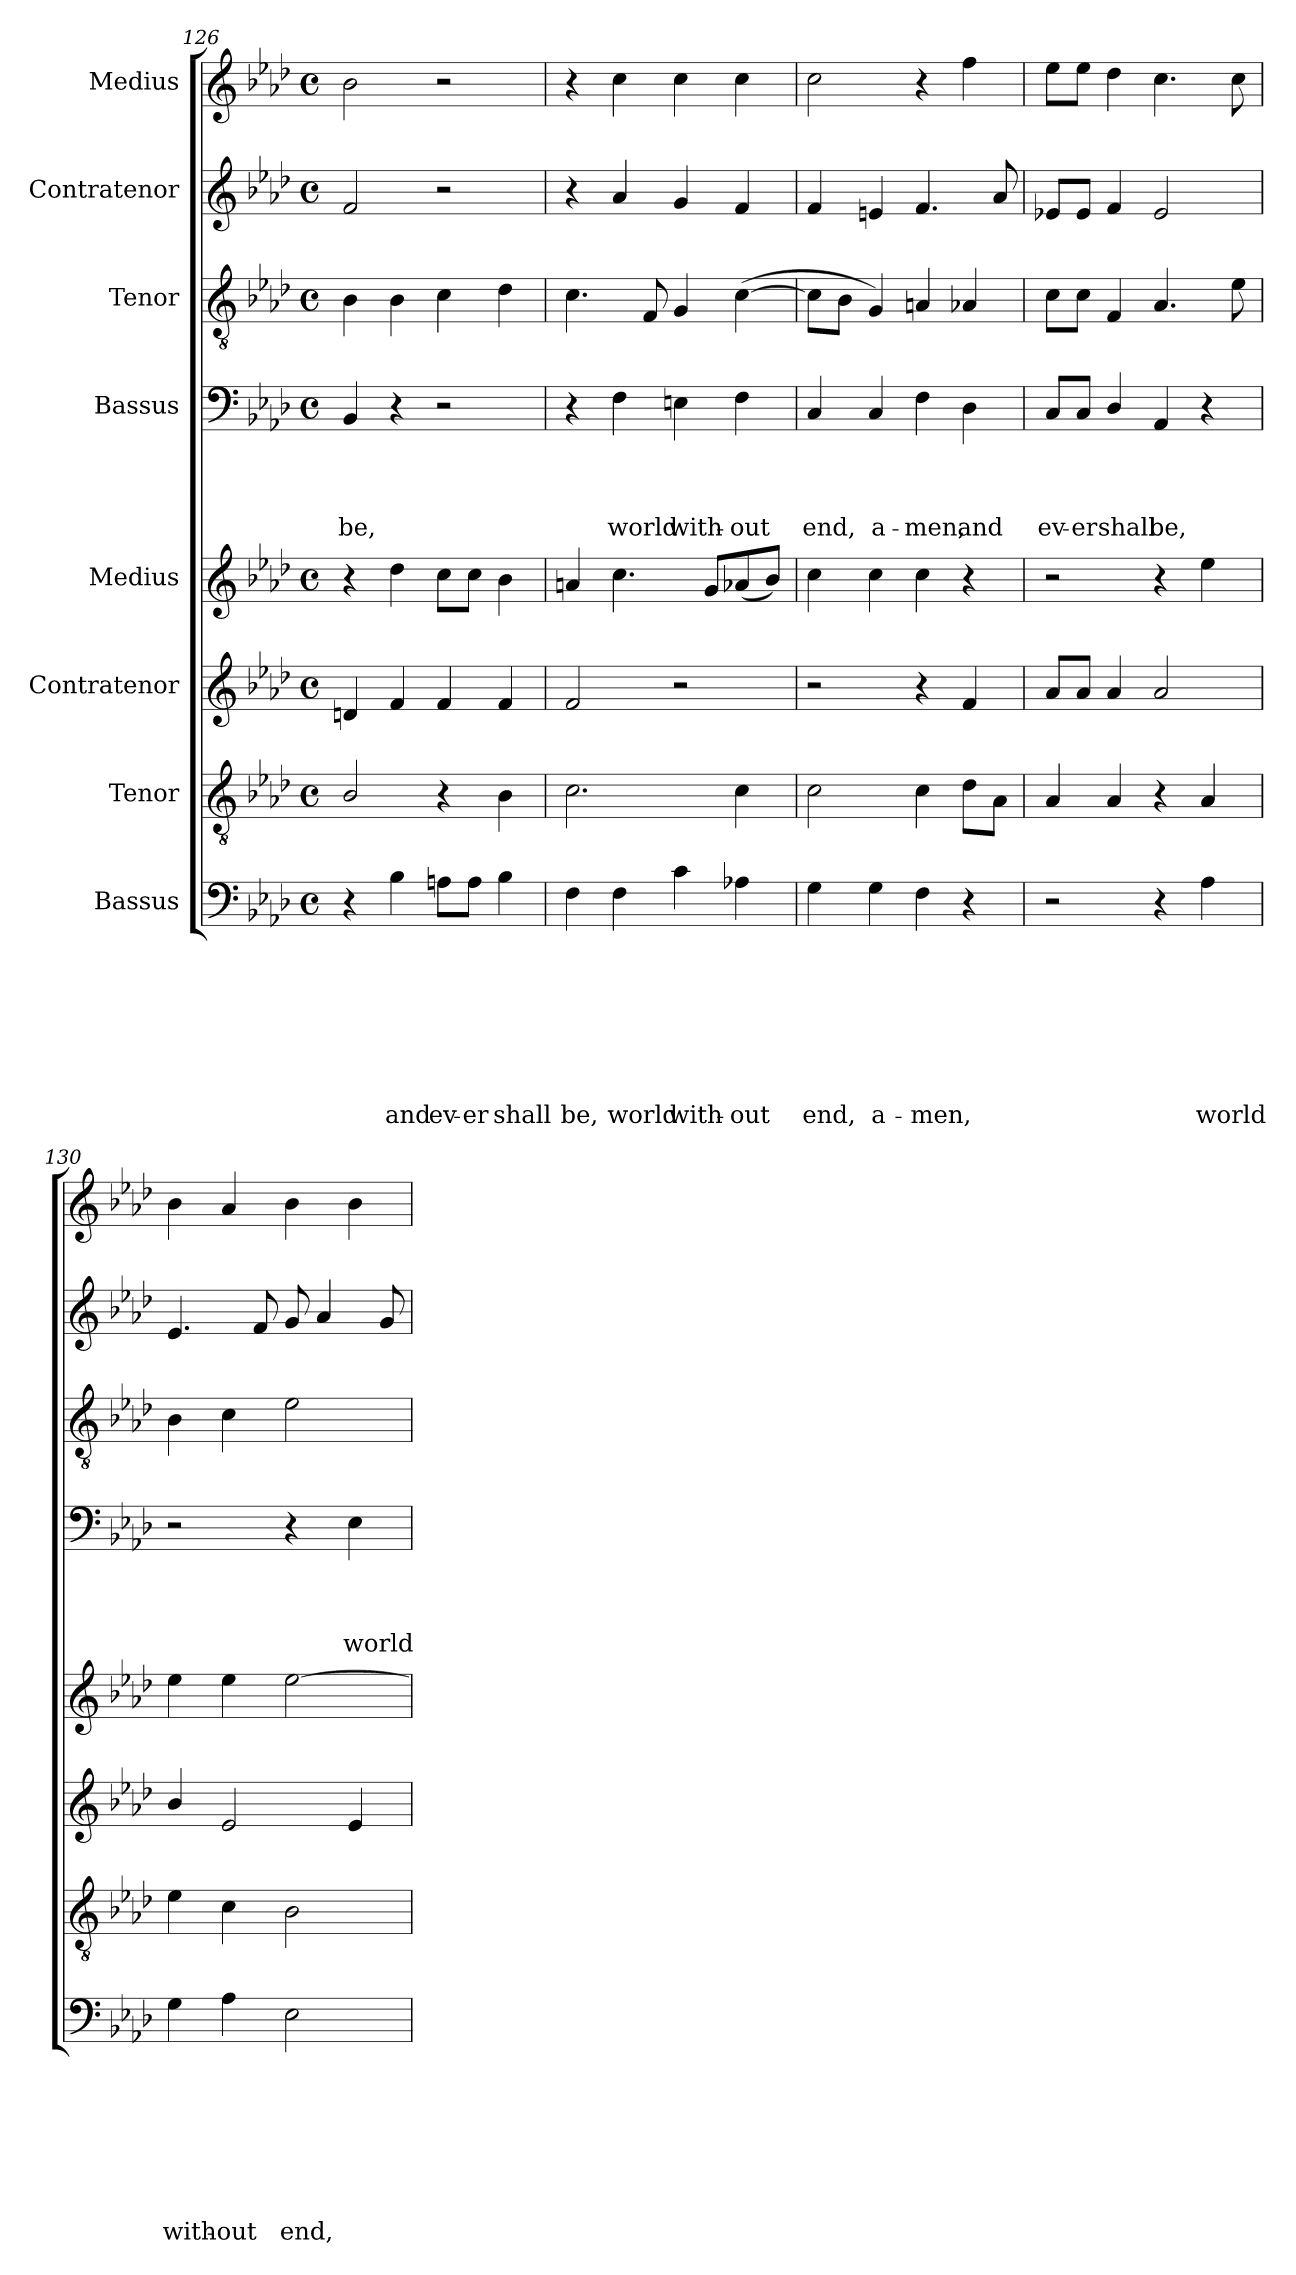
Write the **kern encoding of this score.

**kern	**text	**text	**text	**text	**text	**text	**text	**text	**kern	**kern	**kern	**kern	**text	**text	**text	**text	**kern	**kern	**kern
*part8	*part8	*part8	*part8	*part8	*part8	*part8	*part8	*part8	*part7	*part6	*part5	*part4	*part4	*part4	*part4	*part4	*part3	*part2	*part1
*staff8	*staff8	*staff8	*staff8	*staff8	*staff8	*staff8	*staff8	*staff8	*staff7	*staff6	*staff5	*staff4	*staff4	*staff4	*staff4	*staff4	*staff3	*staff2	*staff1
*I"Bassus	*	*	*	*	*	*	*	*	*I"Tenor	*I"Contratenor	*I"Medius	*I"Bassus	*	*	*	*	*I"Tenor	*I"Contratenor	*I"Medius
!!LO:PB:g=z
*clefF4	*	*	*	*	*	*	*	*	*clefGv2	*clefG2	*clefG2	*clefF4	*	*	*	*	*clefGv2	*clefG2	*clefG2
*k[b-e-a-d-]	*	*	*	*	*	*	*	*	*k[b-e-a-d-]	*k[b-e-a-d-]	*k[b-e-a-d-]	*k[b-e-a-d-]	*	*	*	*	*k[b-e-a-d-]	*k[b-e-a-d-]	*k[b-e-a-d-]
*A-:	*	*	*	*	*	*	*	*	*A-:	*A-:	*A-:	*A-:	*	*	*	*	*A-:	*A-:	*A-:
*M4/4	*	*	*	*	*	*	*	*	*M4/4	*M4/4	*M4/4	*M4/4	*	*	*	*	*M4/4	*M4/4	*M4/4
*met(c)	*	*	*	*	*	*	*	*	*met(c)	*met(c)	*met(c)	*met(c)	*	*	*	*	*met(c)	*met(c)	*met(c)
=126	=126	=126	=126	=126	=126	=126	=126	=126	=126	=126	=126	=126	=126	=126	=126	=126	=126	=126	=126
!	!	!	!	!	!	!	!	!	!	!	!	!	!	!	!	!LO:LY:b	!	!	!
4r	.	.	.	.	.	.	.	.	2B-/	4dn/	4r	4BB-/	.	.	.	be,	4B-\	2f/	2b-\
!	!	!	!	!	!	!	!	!LO:LY:b	!	!	!	!	!	!	!	!	!	!	!
4B-\	.	.	.	.	.	.	.	and	.	4f/	4dd-\	4r	.	.	.	.	4B-\	.	.
!	!	!	!	!	!	!	!	!LO:LY:b	!	!	!	!	!	!	!	!	!	!	!
8An\L	.	.	.	.	.	.	.	ev-	4r	4f/	8cc\L	2r	.	.	.	.	4c\	2r	2r
!	!	!	!	!	!	!	!	!LO:LY:b	!	!	!	!	!	!	!	!	!	!	!
8A\J	.	.	.	.	.	.	.	-er	.	.	8cc\J	.	.	.	.	.	.	.	.
!	!	!	!	!	!	!	!	!LO:LY:b	!	!	!	!	!	!	!	!	!	!	!
4B-\	.	.	.	.	.	.	.	shall	4B-\	4f/	4b-\	.	.	.	.	.	4d-\	.	.
=127	=127	=127	=127	=127	=127	=127	=127	=127	=127	=127	=127	=127	=127	=127	=127	=127	=127	=127	=127
!	!	!	!	!	!	!	!	!LO:LY:b	!	!	!	!	!	!	!	!	!	!	!
4F\	.	.	.	.	.	.	.	be,	2.c\	2f/	4an/	4r	.	.	.	.	4.c\	4r	4r
!	!	!	!	!	!	!	!	!LO:LY:b	!	!	!	!	!	!	!	!LO:LY:b	!	!	!
4F\	.	.	.	.	.	.	.	world	.	.	4.cc\	4F\	.	.	.	world	.	4a-/	4cc\
.	.	.	.	.	.	.	.	.	.	.	.	.	.	.	.	.	8F/	.	.
!	!	!	!	!	!	!	!	!LO:LY:b	!	!	!	!	!	!	!	!LO:LY:b	!	!	!
4c\	.	.	.	.	.	.	.	with-	.	2r	.	4En\	.	.	.	with-	4G/	4g/	4cc\
.	.	.	.	.	.	.	.	.	.	.	8g/L	.	.	.	.	.	.	.	.
!	!	!	!	!	!	!	!	!LO:LY:b	!	!	!	!	!	!	!	!LO:LY:b	!	!	!
4A-X\	.	.	.	.	.	.	.	-out	4c\	.	(<8a-X/	4F\	.	.	.	-out	(>[>4c\	4f/	4cc\
.	.	.	.	.	.	.	.	.	.	.	8b-/J)	.	.	.	.	.	.	.	.
=128	=128	=128	=128	=128	=128	=128	=128	=128	=128	=128	=128	=128	=128	=128	=128	=128	=128	=128	=128
!	!	!	!	!	!	!	!	!LO:LY:b	!	!	!	!	!	!	!	!LO:LY:b	!	!	!
4G\	.	.	.	.	.	.	.	end,	2c\	2r	4cc\	4C/	.	.	.	end,	8c\L]	4f/	2cc\
.	.	.	.	.	.	.	.	.	.	.	.	.	.	.	.	.	8B-\J	.	.
!	!	!	!	!	!	!	!	!LO:LY:b	!	!	!	!	!	!	!	!LO:LY:b	!	!	!
4G\	.	.	.	.	.	.	.	a-	.	.	4cc\	4C/	.	.	.	a-	4G/)	4en/	.
!	!	!	!	!	!	!	!	!LO:LY:b	!	!	!	!	!	!	!	!LO:LY:b	!	!	!
4F\	.	.	.	.	.	.	.	-men,	4c\	4r	4cc\	4F\	.	.	.	-men,	4An/	4.f/	4r
!	!	!	!	!	!	!	!	!	!	!	!	!	!	!	!	!LO:LY:b	!	!	!
4r	.	.	.	.	.	.	.	.	8d-\L	4f/	4r	4D-\	.	.	.	and	4A-X/	.	4ff\
.	.	.	.	.	.	.	.	.	8A-\J	.	.	.	.	.	.	.	.	8a-/	.
=129	=129	=129	=129	=129	=129	=129	=129	=129	=129	=129	=129	=129	=129	=129	=129	=129	=129	=129	=129
!	!	!	!	!	!	!	!	!	!	!	!	!	!	!	!	!LO:LY:b	!	!	!
2r	.	.	.	.	.	.	.	.	4A-/	8a-/L	2r	8C/L	.	.	.	ev-	8c\L	8e-X/L	8ee-\L
!	!	!	!	!	!	!	!	!	!	!	!	!	!	!	!	!LO:LY:b	!	!	!
.	.	.	.	.	.	.	.	.	.	8a-/J	.	8C/J	.	.	.	-er	8c\J	8e-/J	8ee-\J
!	!	!	!	!	!	!	!	!	!	!	!	!	!	!	!	!LO:LY:b	!	!	!
.	.	.	.	.	.	.	.	.	4A-/	4a-/	.	4D-/	.	.	.	shall	4F/	4f/	4dd-\
!	!	!	!	!	!	!	!	!	!	!	!	!	!	!	!	!LO:LY:b	!	!	!
4r	.	.	.	.	.	.	.	.	4r	2a-/	4r	4AA-/	.	.	.	be,	4.A-/	2e-/	4.cc\
!	!	!	!	!	!	!	!	!LO:LY:b	!	!	!	!	!	!	!	!	!	!	!
4A-\	.	.	.	.	.	.	.	world	4A-/	.	4ee-\	4r	.	.	.	.	.	.	.
.	.	.	.	.	.	.	.	.	.	.	.	.	.	.	.	.	8e-\	.	8cc\
!!LO:LB:g=z
=130	=130	=130	=130	=130	=130	=130	=130	=130	=130	=130	=130	=130	=130	=130	=130	=130	=130	=130	=130
!	!	!	!	!	!	!	!	!LO:LY:b	!	!	!	!	!	!	!	!	!	!	!
4G\	.	.	.	.	.	.	.	with-	4e-\	4b-/	4ee-\	2r	.	.	.	.	4B-\	4.e-/	4b-\
!	!	!	!	!	!	!	!	!LO:LY:b	!	!	!	!	!	!	!	!	!	!	!
4A-\	.	.	.	.	.	.	.	-out	4c\	2e-/	4ee-\	.	.	.	.	.	4c\	.	4a-/
.	.	.	.	.	.	.	.	.	.	.	.	.	.	.	.	.	.	8f/	.
!	!	!	!	!	!	!	!	!LO:LY:b	!	!	!	!	!	!	!	!	!	!	!
2E-\	.	.	.	.	.	.	.	end,	2B-\	.	[>2ee-\	4r	.	.	.	.	2e-\	8g/	4b-\
.	.	.	.	.	.	.	.	.	.	.	.	.	.	.	.	.	.	4a-/	.
!	!	!	!	!	!	!	!	!	!	!	!	!	!	!	!	!LO:LY:b	!	!	!
.	.	.	.	.	.	.	.	.	.	4e-/	.	4E-\	.	.	.	world	.	.	4b-\
.	.	.	.	.	.	.	.	.	.	.	.	.	.	.	.	.	.	8g/	.
=	=	=	=	=	=	=	=	=	=	=	=	=	=	=	=	=	=	=	=
*-	*-	*-	*-	*-	*-	*-	*-	*-	*-	*-	*-	*-	*-	*-	*-	*-	*-	*-	*-
